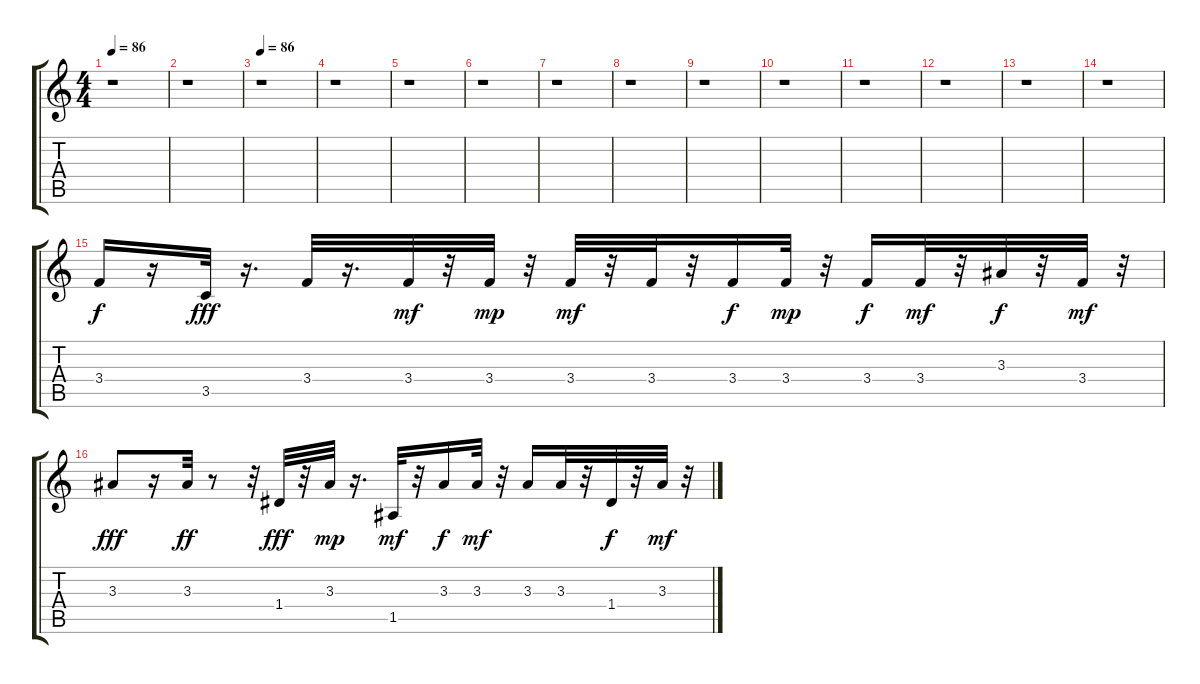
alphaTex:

\track "" {instrument electricguitarmuted}
\staff {score tabs}
\tuning (E4 B3 G3 D3 A2 E2) {hide}
\ts (4 4)
\tempo 86
\clef g2
\ks c
r.1{dy f instrument electricguitarmuted} |
r.1 |
\tempo 86
r.1 |
r.1 |
r.1 |
r.1 |
r.1 |
r.1 |
r.1 |
r.1 |
r.1 |
r.1 |
r.1 |
r.1 |
3.4.16 r.16 3.5.32{dy fff} r.16{d} 3.4.32 r.16{d} 3.4.32{dy mf} r.32 3.4.32{dy mp} r.32 3.4.32{dy mf} r.32 3.4.32 r.32 3.4.16{dy f} 3.4.32{dy mp} r.32 3.4.16{dy f} 3.4.32{dy mf} r.32 3.3.32{dy f} r.32 3.4.32{dy mf} r.32 |
3.3.8{dy fff} r.16 3.3.32{dy ff} r.8 r.32 1.4.32{dy fff} r.32 3.3.32{dy mp} r.16{d} 1.5.32{dy mf} r.32 3.3.16{dy f} 3.3.32{dy mf} r.32 3.3.16 3.3.32 r.32 1.4.32{dy f} r.32 3.3.32{dy mf} r.32
